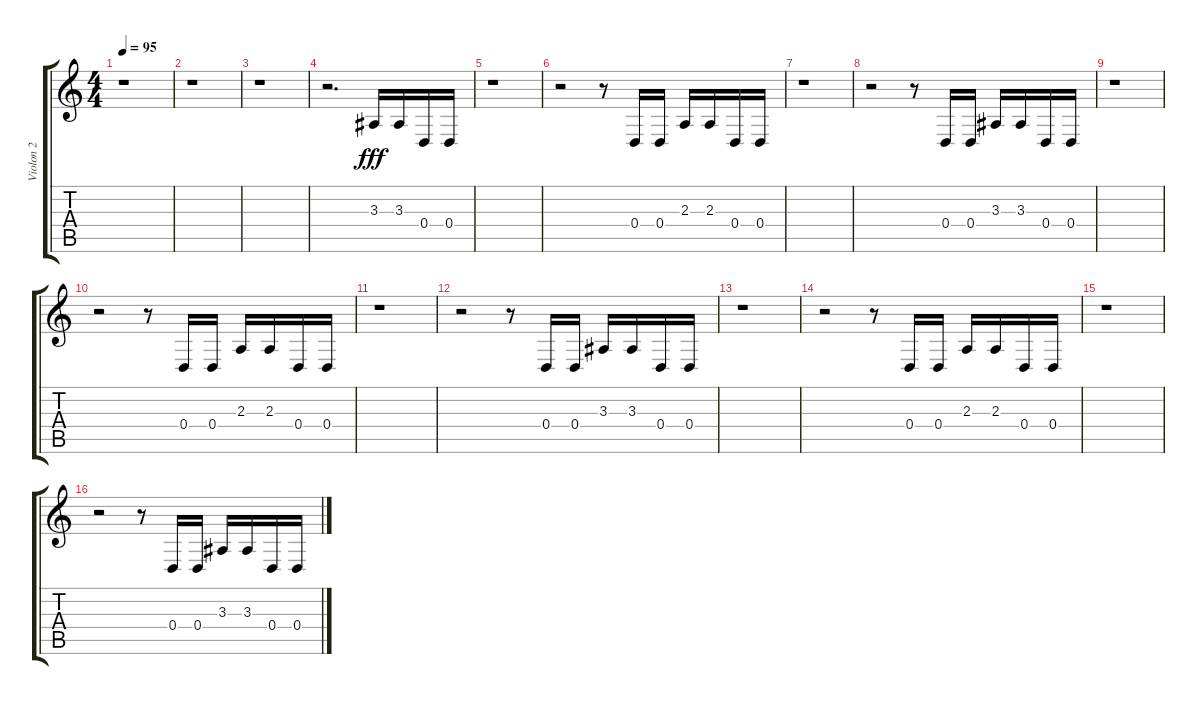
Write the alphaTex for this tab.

\track ("Violon 2" "Violon 2") {instrument violin}
\staff {score tabs}
\tuning (E4 B3 G3 D3 A2 E2) {hide}
\ts (4 4)
\tempo 95
\clef g2
\ks c
r.1{dy fff instrument violin} |
r.1 |
r.1 |
r.2{d} 3.3.16 3.3.16 0.4.16 0.4.16 |
r.1 |
r.2 r.8 0.4.16 0.4.16 2.3.16 2.3.16 0.4.16 0.4.16 |
r.1 |
r.2 r.8 0.4.16 0.4.16 3.3.16 3.3.16 0.4.16 0.4.16 |
r.1 |
r.2 r.8 0.4.16 0.4.16 2.3.16 2.3.16 0.4.16 0.4.16 |
r.1 |
r.2 r.8 0.4.16 0.4.16 3.3.16 3.3.16 0.4.16 0.4.16 |
r.1 |
r.2 r.8 0.4.16 0.4.16 2.3.16 2.3.16 0.4.16 0.4.16 |
r.1 |
r.2 r.8 0.4.16 0.4.16 3.3.16 3.3.16 0.4.16 0.4.16
